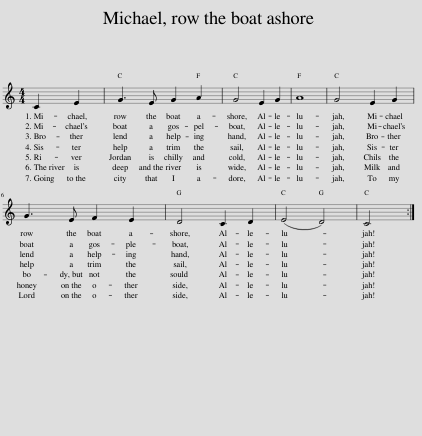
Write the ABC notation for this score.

X:1
L:1/8
M:4/4
I:linebreak $
K:C
V:1 treble
V:1
 C2 E2 | G3 E G2 A2 | G4 E2 G2 | A8 | G4 E2 G2 |$ %5
 G3 E F2 E2 | D4 C2 D2 | (E4 D4) | C4 :| %9
